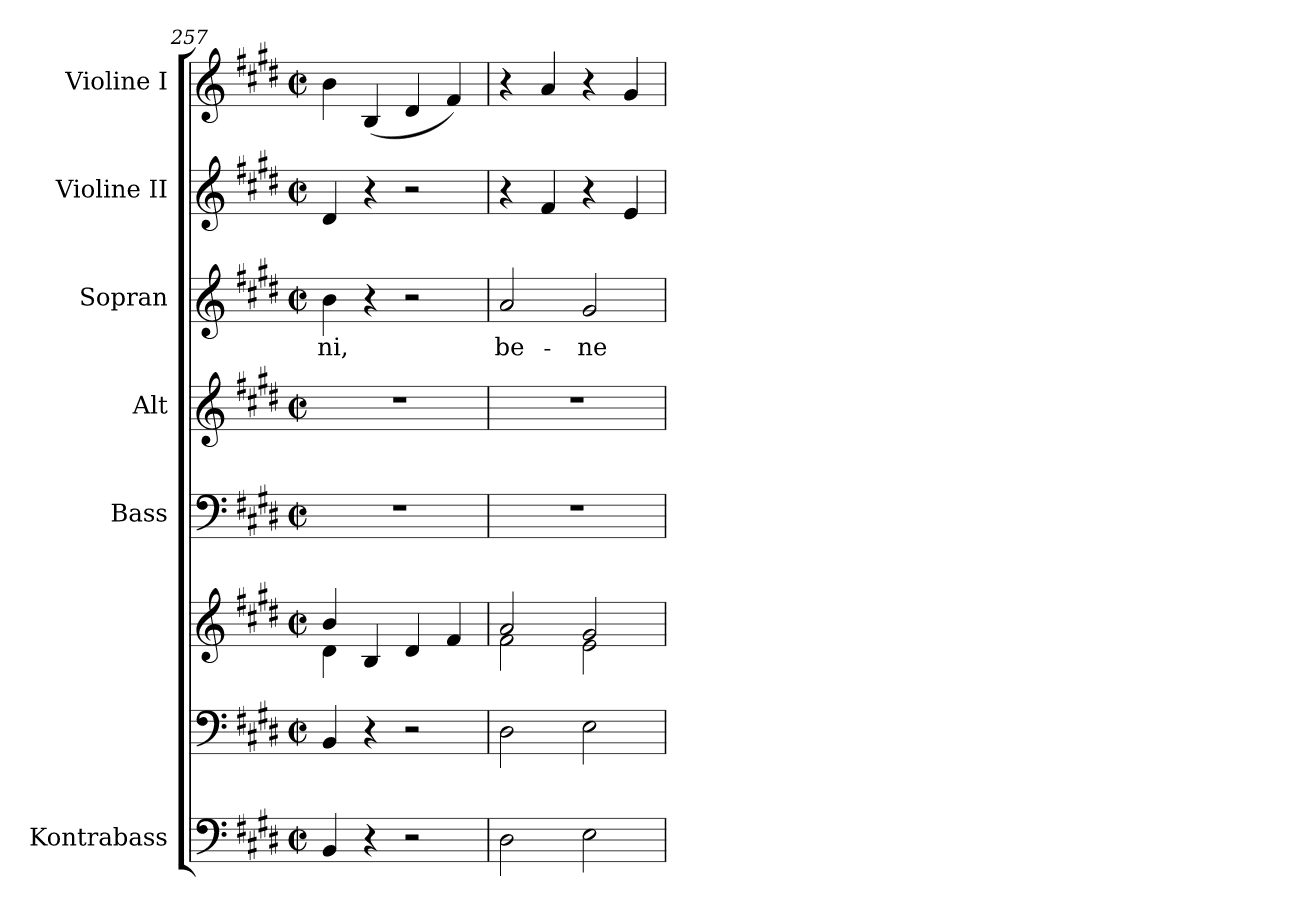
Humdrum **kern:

**kern	**kern	**kern	**kern	**kern	**kern	**text	**kern	**kern
*part7	*part6	*part6	*part5	*part4	*part3	*part3	*part2	*part1
*staff8	*staff7	*staff6	*staff5	*staff4	*staff3	*staff3	*staff2	*staff1
*I"Kontrabass	*	*	*I"Bass	*I"Alt	*I"Sopran	*	*I"Violine II	*I"Violine I
*I'Kb.	*	*	*I'B.	*I'A.	*I'S.	*	*I'Vl. II	*I'Vl. I
!!LO:PB:g=z
*clefF4	*clefF4	*clefG2	*clefF4	*clefG2	*clefG2	*	*clefG2	*clefG2
*ITrd7c12	*	*	*	*	*	*	*	*
*k[f#c#g#d#]	*k[f#c#g#d#]	*k[f#c#g#d#]	*k[f#c#g#d#]	*k[f#c#g#d#]	*k[f#c#g#d#]	*	*k[f#c#g#d#]	*k[f#c#g#d#]
*E:	*E:	*E:	*E:	*E:	*E:	*	*E:	*E:
*M2/2	*M2/2	*M2/2	*M2/2	*M2/2	*M2/2	*	*M2/2	*M2/2
*met(c|)	*met(c|)	*met(c|)	*met(c|)	*met(c|)	*met(c|)	*	*met(c|)	*met(c|)
=257	=257	=257	=257	=257	=257	=257	=257	=257
*	*	*^	*	*	*	*	*	*
!	!	!	!	!	!	!	!LO:LY:b	!	!
4BBB/	4BB/	4b/	4d#\	1r	1r	4b\	-ni,	4d#/	4b\
4r	4r	4B/	2.ryy	.	.	4r	.	4r	(<4B/
2r	2r	4d#/	.	.	.	2r	.	2r	4d#/
.	.	4f#/	.	.	.	.	.	.	4f#/)
=258	=258	=258	=258	=258	=258	=258	=258	=258	=258
!	!	!	!	!	!	!	!LO:LY:b	!	!
2DD#\	2D#\	2a/	2f#\	1r	1r	2a/	be-	4r	4r
.	.	.	.	.	.	.	.	4f#/	4a/
!	!	!	!	!	!	!	!LO:LY:b	!	!
2EE\	2E\	2g#/	2e\	.	.	2g#/	-ne-	4r	4r
.	.	.	.	.	.	.	.	4e/	4g#/
*	*	*v	*v	*	*	*	*	*	*
=	=	=	=	=	=	=	=	=
*-	*-	*-	*-	*-	*-	*-	*-	*-
